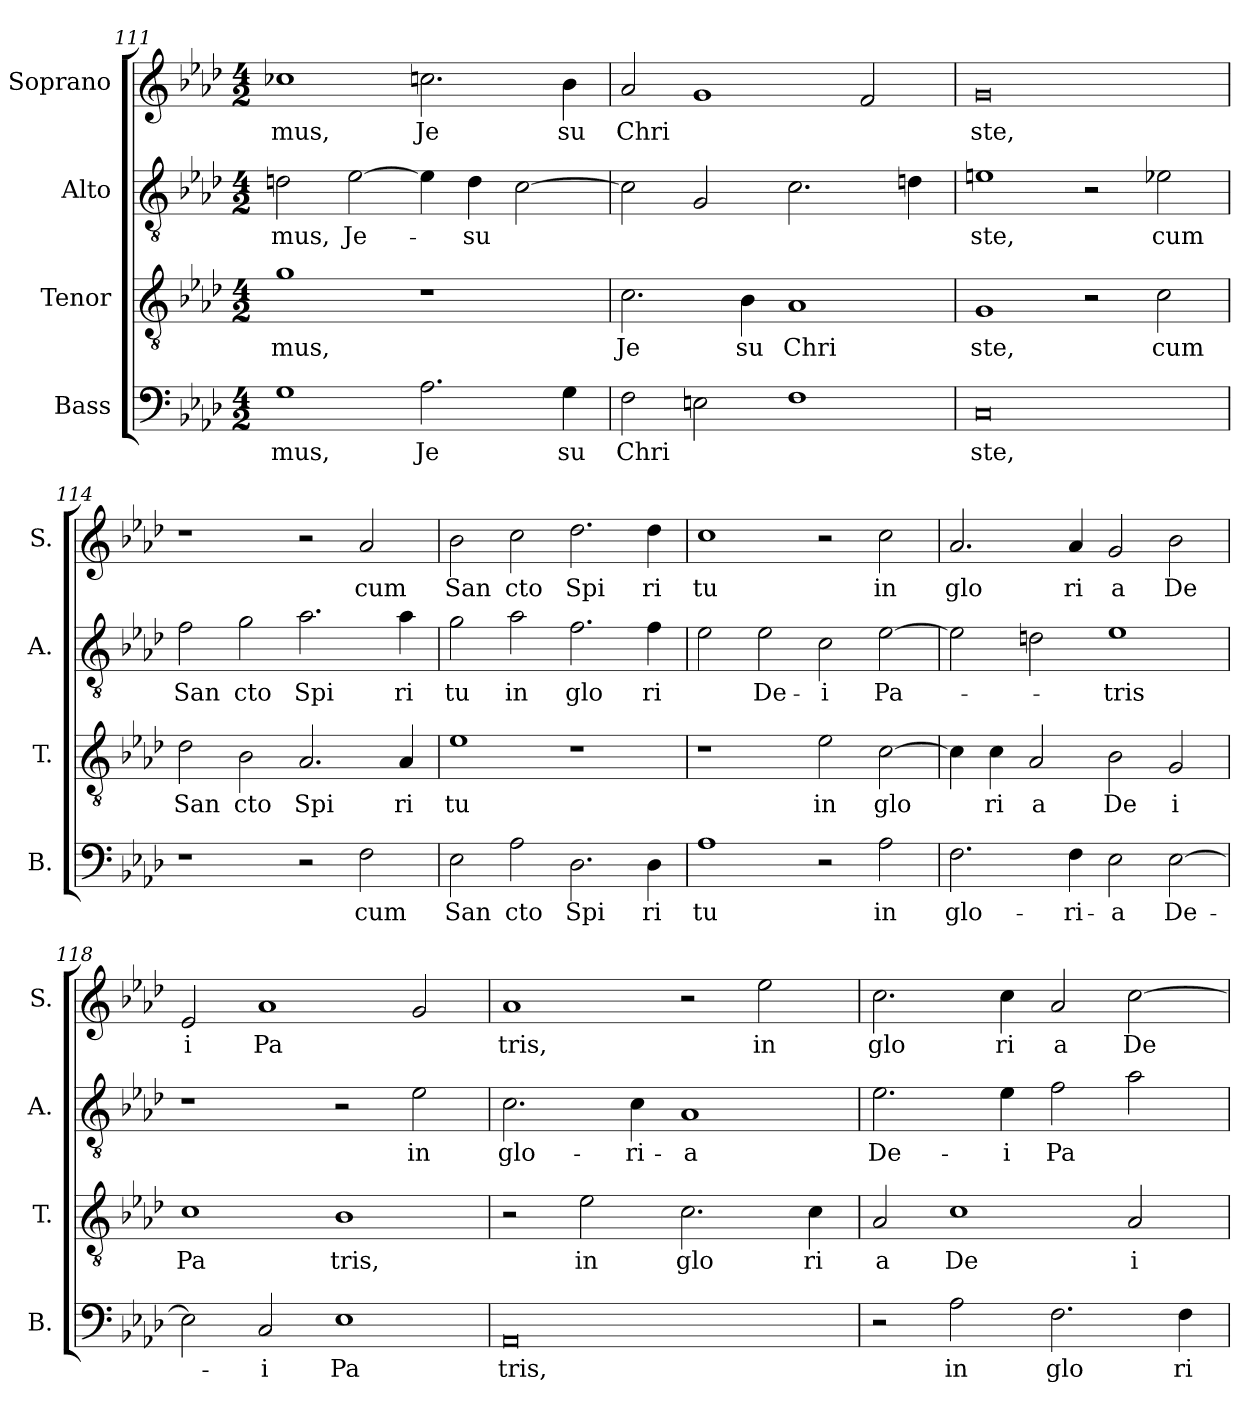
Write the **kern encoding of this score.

**kern	**text	**kern	**text	**kern	**text	**kern	**text
*part4	*part4	*part3	*part3	*part2	*part2	*part1	*part1
*staff4	*staff4	*staff3	*staff3	*staff2	*staff2	*staff1	*staff1
*I"Bass	*	*I"Tenor	*	*I"Alto	*	*I"Soprano	*
*I'B.	*	*I'T.	*	*I'A.	*	*I'S.	*
*clefF4	*	*clefGv2	*	*clefGv2	*	*clefG2	*
*k[b-e-a-d-]	*	*k[b-e-a-d-]	*	*k[b-e-a-d-]	*	*k[b-e-a-d-]	*
*M4/2	*	*M4/2	*	*M4/2	*	*M4/2	*
=111	=111	=111	=111	=111	=111	=111	=111
!	!LO:LY:b	!	!LO:LY:b	!	!LO:LY:b	!	!LO:LY:b
1G	mus,	1g	mus,	2dn\	mus,	1cc-X	mus,
!	!	!	!	!	!LO:LY:b	!	!
.	.	.	.	[2e-\	-Je -	.	.
!	!LO:LY:b	!	!	!	!	!	!LO:LY:b
2.A-\	Je	1r	.	4e-\]	.	2.ccn\	Je
!	!	!	!	!	!LO:LY:b	!	!
.	.	.	.	4d\	su	.	.
.	.	.	.	[2c\	.	.	.
!	!LO:LY:b	!	!	!	!	!	!LO:LY:b
4G\	su	.	.	.	.	4b-\	su
!!LO:LB:g=z
=112	=112	=112	=112	=112	=112	=112	=112
!	!LO:LY:b	!	!LO:LY:b	!	!	!	!LO:LY:b
2F\	Chri	2.c\	Je	2c\]	.	2a-/	Chri
2En\	.	.	.	2G/	.	1g	.
!	!	!	!LO:LY:b	!	!	!	!
.	.	4B-\	su	.	.	.	.
!	!	!	!LO:LY:b	!	!	!	!
1F	.	1A-	Chri	2.c\	.	.	.
.	.	.	.	.	.	2f/	.
.	.	.	.	4dn\	.	.	.
=113	=113	=113	=113	=113	=113	=113	=113
!	!LO:LY:b	!	!LO:LY:b	!	!LO:LY:b	!	!LO:LY:b
0C	ste,	1G	ste,	1en	ste,	0g	ste,
.	.	2r	.	2r	.	.	.
!	!	!	!LO:LY:b	!	!LO:LY:b	!	!
.	.	2c\	cum	2e-X\	cum	.	.
=114	=114	=114	=114	=114	=114	=114	=114
!	!	!	!LO:LY:b	!	!LO:LY:b	!	!
1r	.	2d-\	San	2f\	San	1r	.
!	!	!	!LO:LY:b	!	!LO:LY:b	!	!
.	.	2B-\	cto	2g\	cto	.	.
!	!	!	!LO:LY:b	!	!LO:LY:b	!	!
2r	.	2.A-/	Spi	2.a-\	Spi	2r	.
!	!LO:LY:b	!	!	!	!	!	!LO:LY:b
2F\	cum	.	.	.	.	2a-/	cum
!	!	!	!LO:LY:b	!	!LO:LY:b	!	!
.	.	4A-/	ri	4a-\	ri	.	.
=115	=115	=115	=115	=115	=115	=115	=115
!	!LO:LY:b	!	!LO:LY:b	!	!LO:LY:b	!	!LO:LY:b
2E-\	San	1e-	tu	2g\	tu	2b-\	San
!	!LO:LY:b	!	!	!	!LO:LY:b	!	!LO:LY:b
2A-\	cto	.	.	2a-\	in	2cc\	cto
!	!LO:LY:b	!	!	!	!LO:LY:b	!	!LO:LY:b
2.D-\	Spi	1r	.	2.f\	glo	2.dd-\	Spi
!	!LO:LY:b	!	!	!	!LO:LY:b	!	!LO:LY:b
4D-\	ri	.	.	4f\	ri	4dd-\	ri
=116	=116	=116	=116	=116	=116	=116	=116
!	!LO:LY:b	!	!	!	!	!	!LO:LY:b
1A-	tu	1r	.	2e-\	.	1cc	tu
!	!	!	!	!	!LO:LY:b	!	!
.	.	.	.	2e-\	De-	.	.
!	!	!	!LO:LY:b	!	!LO:LY:b	!	!
2r	.	2e-\	in	2c\	-i	2r	.
!	!LO:LY:b	!	!LO:LY:b	!	!LO:LY:b	!	!LO:LY:b
2A-\	in	[2c\	glo	[2e-\	-Pa -	2cc\	in
=117	=117	=117	=117	=117	=117	=117	=117
!	!LO:LY:b	!	!	!	!	!	!LO:LY:b
2.F\	glo-	4c\]	.	2e-\]	.	2.a-/	glo
!	!	!	!LO:LY:b	!	!	!	!
.	.	4c\	ri	.	.	.	.
!	!	!	!LO:LY:b	!	!	!	!
.	.	2A-/	a	2dn\	.	.	.
!	!LO:LY:b	!	!	!	!	!	!LO:LY:b
4F\	-ri-	.	.	.	.	4a-/	ri
!	!LO:LY:b	!	!LO:LY:b	!	!LO:LY:b	!	!LO:LY:b
2E-\	-a	2B-\	De	1e-	tris	2g/	a
!	!LO:LY:b	!	!LO:LY:b	!	!	!	!LO:LY:b
[2E-\	De -	2G/	i	.	.	2b-\	De
=118	=118	=118	=118	=118	=118	=118	=118
!	!	!	!LO:LY:b	!	!	!	!LO:LY:b
2E-\]	.	1c	Pa	1r	.	2e-/	i
!	!LO:LY:b	!	!	!	!	!	!LO:LY:b
2C/	i	.	.	.	.	1a-	Pa
!	!LO:LY:b	!	!LO:LY:b	!	!	!	!
1E-	Pa	1B-	tris,	2r	.	.	.
!	!	!	!	!	!LO:LY:b	!	!
.	.	.	.	2e-\	in	2g/	.
!!LO:PB:g=z
=119	=119	=119	=119	=119	=119	=119	=119
!	!LO:LY:b	!	!	!	!LO:LY:b	!	!LO:LY:b
0AA-	tris,	2r	.	2.c\	glo-	1a-	tris,
!	!	!	!LO:LY:b	!	!	!	!
.	.	2e-\	in	.	.	.	.
!	!	!	!	!	!LO:LY:b	!	!
.	.	.	.	4c\	-ri-	.	.
!	!	!	!LO:LY:b	!	!LO:LY:b	!	!
.	.	2.c\	glo	1A-	-a	2r	.
!	!	!	!	!	!	!	!LO:LY:b
.	.	.	.	.	.	2ee-\	in
!	!	!	!LO:LY:b	!	!	!	!
.	.	4c\	ri	.	.	.	.
=120	=120	=120	=120	=120	=120	=120	=120
!	!	!	!LO:LY:b	!	!LO:LY:b	!	!LO:LY:b
2r	.	2A-/	a	2.e-\	De-	2.cc\	glo
!	!LO:LY:b	!	!LO:LY:b	!	!	!	!
2A-\	in	1c	De	.	.	.	.
!	!	!	!	!	!LO:LY:b	!	!LO:LY:b
.	.	.	.	4e-\	-i	4cc\	ri
!	!LO:LY:b	!	!	!	!LO:LY:b	!	!LO:LY:b
2.F\	glo	.	.	2f\	Pa	2a-/	a
!	!	!	!LO:LY:b	!	!	!	!LO:LY:b
.	.	2A-/	i	2a-\	.	[2cc\	De
!	!LO:LY:b	!	!	!	!	!	!
4F\	ri	.	.	.	.	.	.
=	=	=	=	=	=	=	=
*-	*-	*-	*-	*-	*-	*-	*-
